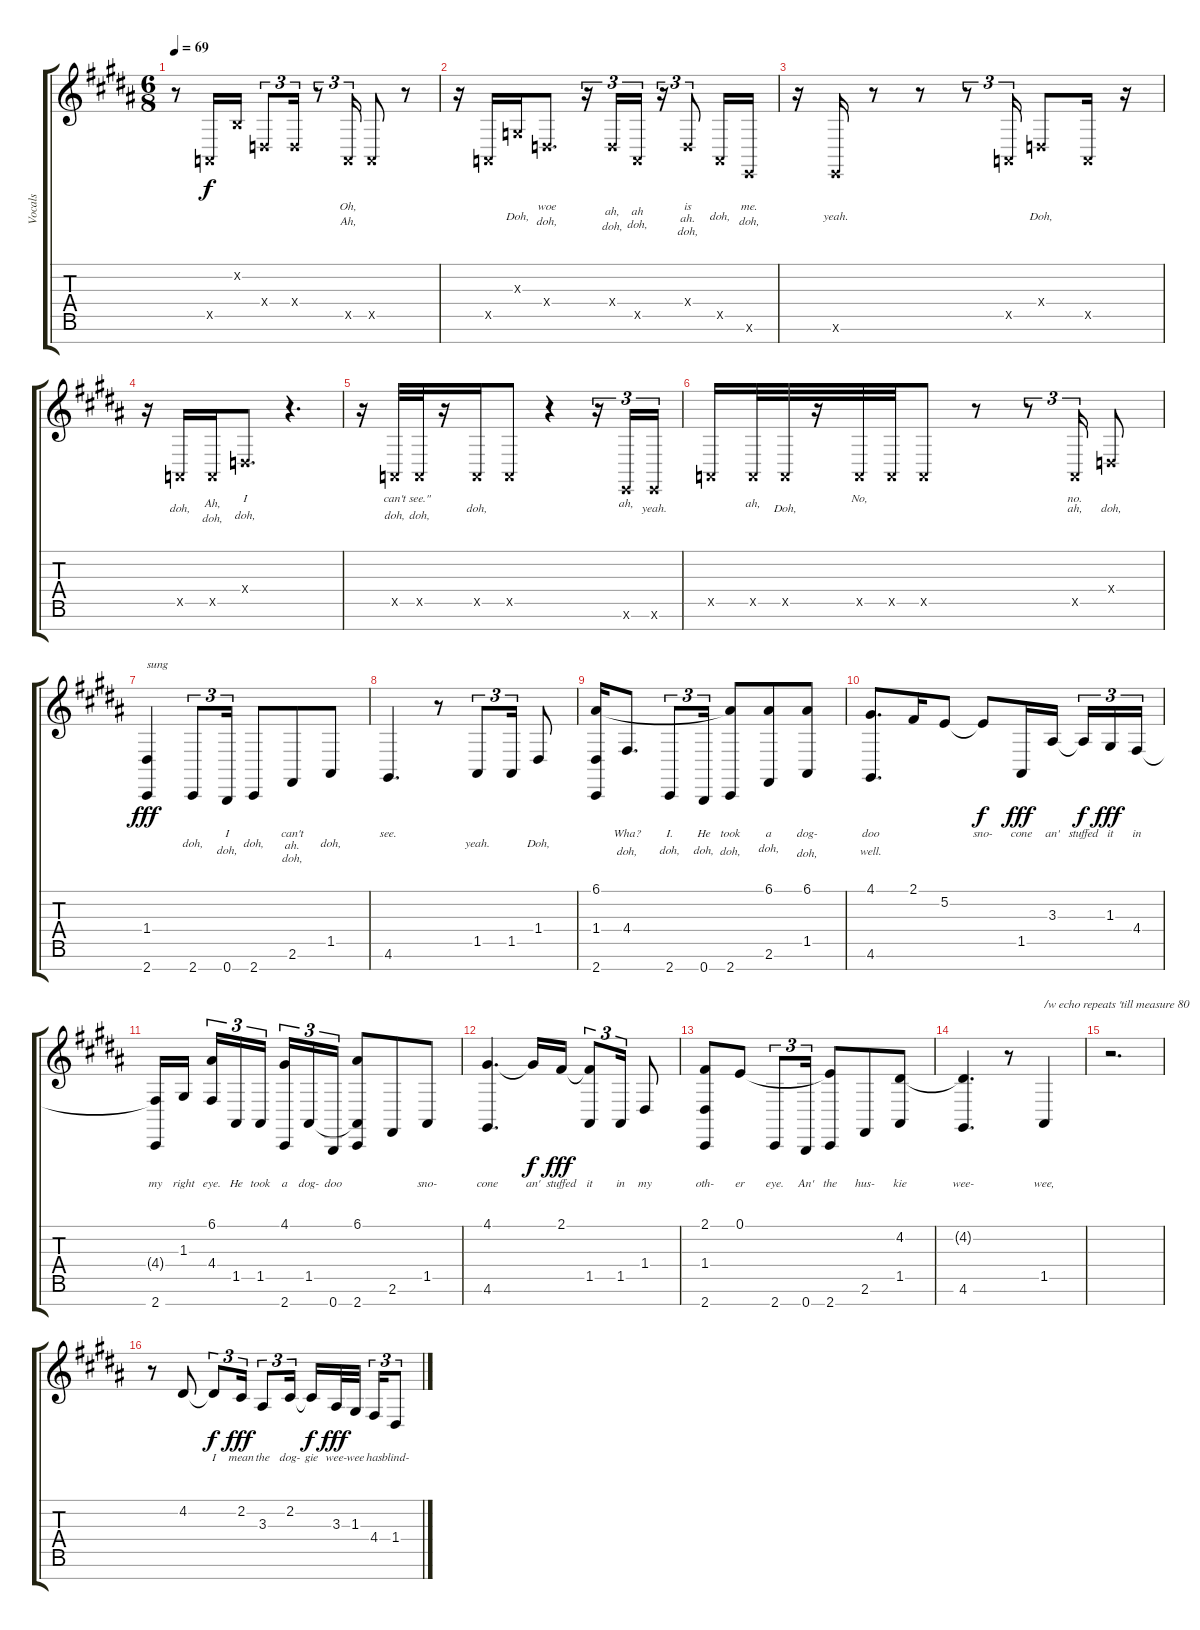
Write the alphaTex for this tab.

\track ("Vocals" "Vocals") {instrument lead6voice}
\staff {score tabs}
\tuning (E4 B3 G3 D3 A2 E2 B1) {hide}
\ts (6 8)
\tempo 69
\clef g2
\ks b
r.8{dy f} 0.5{x}.16{lyrics (0 "") lyrics (1 "") lyrics (2 "") lyrics (3 "") lyrics (4 "")} 0.2{x}.16{lyrics (0 "") lyrics (1 "") lyrics (2 "") lyrics (3 "") lyrics (4 "")} 0.4{x}.8{tu (3 2) lyrics (0 "") lyrics (1 "") lyrics (2 "") lyrics (3 "") lyrics (4 "")} 0.4{x}.16{tu (3 2) lyrics (0 "") lyrics (1 "") lyrics (2 "") lyrics (3 "") lyrics (4 "")} r.8{tu (3 2)} 0.5{x}.16{tu (3 2) lyrics (0 "Oh,") lyrics (1 "Ah,") lyrics (2 "") lyrics (3 "") lyrics (4 "")} 0.5{x}.8{lyrics (0 "") lyrics (1 "") lyrics (2 "") lyrics (3 "") lyrics (4 "")} r.8 |
r.16 0.5{x}.16{lyrics (0 "") lyrics (1 "") lyrics (2 "") lyrics (3 "") lyrics (4 "")} 0.3{x}.16{lyrics (0 "") lyrics (1 "") lyrics (2 "Doh,") lyrics (3 "") lyrics (4 "")} 0.4{x}.8{d lyrics (0 "woe") lyrics (1 "") lyrics (2 "doh,") lyrics (3 "") lyrics (4 "")} r.16{tu (3 2)} 0.4{x}.16{tu (3 2) lyrics (0 "") lyrics (1 "ah,") lyrics (2 "doh,") lyrics (3 "") lyrics (4 "")} 0.5{x}.16{tu (3 2) lyrics (0 "") lyrics (1 "ah") lyrics (2 "doh,") lyrics (3 "") lyrics (4 "")} r.16{tu (3 2)} 0.4{x}.8{tu (3 2) lyrics (0 "is") lyrics (1 "ah.") lyrics (2 "doh,") lyrics (3 "") lyrics (4 "")} 0.5{x}.16{lyrics (0 "") lyrics (1 "") lyrics (2 "doh,") lyrics (3 "") lyrics (4 "")} 0.6{x}.16{lyrics (0 "me.") lyrics (1 "") lyrics (2 "doh,") lyrics (3 "") lyrics (4 "")} |
r.16 0.6{x}.16{lyrics (0 "") lyrics (1 "") lyrics (2 "yeah.") lyrics (3 "") lyrics (4 "")} r.8 r.8 r.8{tu (3 2)} 0.5{x}.16{tu (3 2) lyrics (0 "") lyrics (1 "") lyrics (2 "") lyrics (3 "") lyrics (4 "")} 0.4{x}.8{lyrics (0 "") lyrics (1 "") lyrics (2 "Doh,") lyrics (3 "") lyrics (4 "")} 0.5{x}.16{lyrics (0 "") lyrics (1 "") lyrics (2 "") lyrics (3 "") lyrics (4 "")} r.16 |
r.16 0.5{x}.16{lyrics (0 "") lyrics (1 "") lyrics (2 "doh,") lyrics (3 "") lyrics (4 "")} 0.5{x}.16{lyrics (0 "") lyrics (1 "Ah,") lyrics (2 "doh,") lyrics (3 "") lyrics (4 "")} 0.4{x}.8{d lyrics (0 "I") lyrics (1 "") lyrics (2 "doh,") lyrics (3 "") lyrics (4 "")} r.4{d} |
r.16 0.5{x}.32{lyrics (0 "can't") lyrics (1 "") lyrics (2 "doh,") lyrics (3 "") lyrics (4 "")} 0.5{x}.32{lyrics (0 "see.\"") lyrics (1 "") lyrics (2 "doh,") lyrics (3 "") lyrics (4 "")} r.16 0.5{x}.16{lyrics (0 "") lyrics (1 "") lyrics (2 "doh,") lyrics (3 "") lyrics (4 "")} 0.5{x}.8{lyrics (0 "") lyrics (1 "") lyrics (2 "") lyrics (3 "") lyrics (4 "")} r.4 r.16{tu (3 2)} 0.6{x}.16{tu (3 2) lyrics (0 "") lyrics (1 "ah,") lyrics (2 "") lyrics (3 "") lyrics (4 "")} 0.6{x}.16{tu (3 2) lyrics (0 "") lyrics (1 "") lyrics (2 "yeah.") lyrics (3 "") lyrics (4 "")} |
0.5{x}.16{lyrics (0 "") lyrics (1 "") lyrics (2 "") lyrics (3 "") lyrics (4 "")} 0.5{x}.32{lyrics (0 "") lyrics (1 "ah,") lyrics (2 "") lyrics (3 "") lyrics (4 "")} 0.5{x}.32{lyrics (0 "") lyrics (1 "") lyrics (2 "Doh,") lyrics (3 "") lyrics (4 "")} r.16 0.5{x}.32{lyrics (0 "No,") lyrics (1 "") lyrics (2 "") lyrics (3 "") lyrics (4 "")} 0.5{x}.32{lyrics (0 "") lyrics (1 "") lyrics (2 "") lyrics (3 "") lyrics (4 "")} 0.5{x}.8{lyrics (0 "") lyrics (1 "") lyrics (2 "") lyrics (3 "") lyrics (4 "")} r.8 r.8{tu (3 2)} 0.5{x}.16{tu (3 2) lyrics (0 "no.") lyrics (1 "ah,") lyrics (2 "") lyrics (3 "") lyrics (4 "")} 0.4{x}.8{lyrics (0 "") lyrics (1 "") lyrics (2 "doh,") lyrics (3 "") lyrics (4 "")} |
(1.4 2.7).4{txt "sung" lyrics (0 "") lyrics (1 "") lyrics (2 "") lyrics (3 "") lyrics (4 "") dy fff} 2.7.8{tu (3 2) lyrics (0 "") lyrics (1 "") lyrics (2 "doh,") lyrics (3 "") lyrics (4 "")} 0.7.16{tu (3 2) lyrics (0 "I") lyrics (1 "") lyrics (2 "doh,") lyrics (3 "") lyrics (4 "")} 2.7.8{lyrics (0 "") lyrics (1 "") lyrics (2 "doh,") lyrics (3 "") lyrics (4 "")} 2.6.8{lyrics (0 "can't") lyrics (1 "ah.") lyrics (2 "doh,") lyrics (3 "") lyrics (4 "")} 1.5.8{lyrics (0 "") lyrics (1 "") lyrics (2 "doh,") lyrics (3 "") lyrics (4 "")} |
4.6.4{d lyrics (0 "see.") lyrics (1 "") lyrics (2 "") lyrics (3 "") lyrics (4 "")} r.8 1.5.8{tu (3 2) lyrics (0 "") lyrics (1 "") lyrics (2 "yeah.") lyrics (3 "") lyrics (4 "")} 1.5.16{tu (3 2) lyrics (0 "") lyrics (1 "") lyrics (2 "") lyrics (3 "") lyrics (4 "")} 1.4.8{lyrics (0 "") lyrics (1 "") lyrics (2 "Doh,") lyrics (3 "") lyrics (4 "")} |
(6.1 1.4 2.7).16{lyrics (0 "") lyrics (1 "") lyrics (2 "") lyrics (3 "") lyrics (4 "")} 4.4.8{d lyrics (0 "Wha?") lyrics (1 "") lyrics (2 "doh,") lyrics (3 "") lyrics (4 "")} 2.7.8{tu (3 2) lyrics (0 "I.") lyrics (1 "") lyrics (2 "doh,") lyrics (3 "") lyrics (4 "")} 0.7.16{tu (3 2) lyrics (0 "He") lyrics (1 "") lyrics (2 "doh,") lyrics (3 "") lyrics (4 "")} (6.1{t} 2.7).8{lyrics (0 "took") lyrics (1 "") lyrics (2 "doh,") lyrics (3 "") lyrics (4 "")} (6.1 2.6).8{lyrics (0 "a") lyrics (1 "") lyrics (2 "doh,") lyrics (3 "") lyrics (4 "")} (6.1 1.5).8{lyrics (0 "dog-") lyrics (1 "") lyrics (2 "doh,") lyrics (3 "") lyrics (4 "")} |
(4.1 4.6).8{d lyrics (0 "doo") lyrics (1 "") lyrics (2 "well.") lyrics (3 "") lyrics (4 "")} 2.1.16{lyrics (0 "") lyrics (1 "") lyrics (2 "") lyrics (3 "") lyrics (4 "")} 5.2.8{lyrics (0 "") lyrics (1 "") lyrics (2 "") lyrics (3 "") lyrics (4 "")} 5.2{t}.8{lyrics (0 "sno-") lyrics (1 "") lyrics (2 "") lyrics (3 "") lyrics (4 "") dy f} 1.5.16{lyrics (0 "cone") lyrics (1 "") lyrics (2 "") lyrics (3 "") lyrics (4 "") dy fff} 3.3.16{lyrics (0 "an'") lyrics (1 "") lyrics (2 "") lyrics (3 "") lyrics (4 "") beam splitsecondary} 3.3{t}.16{tu (3 2) lyrics (0 "stuffed") lyrics (1 "") lyrics (2 "") lyrics (3 "") lyrics (4 "") dy f} 1.3.16{tu (3 2) lyrics (0 "it") lyrics (1 "") lyrics (2 "") lyrics (3 "") lyrics (4 "") dy fff} 4.4.16{tu (3 2) lyrics (0 "in") lyrics (1 "") lyrics (2 "") lyrics (3 "") lyrics (4 "")} |
(4.4{t} 2.7).16{lyrics (0 "my") lyrics (1 "") lyrics (2 "") lyrics (3 "") lyrics (4 "")} 1.3.16{lyrics (0 "right") lyrics (1 "") lyrics (2 "") lyrics (3 "") lyrics (4 "") beam splitsecondary} (6.1 4.4).16{tu (3 2) lyrics (0 "eye.") lyrics (1 "") lyrics (2 "") lyrics (3 "") lyrics (4 "")} 1.5.16{tu (3 2) lyrics (0 "He") lyrics (1 "") lyrics (2 "") lyrics (3 "") lyrics (4 "")} 1.5.16{tu (3 2) lyrics (0 "took") lyrics (1 "") lyrics (2 "") lyrics (3 "") lyrics (4 "") beam splitsecondary} (4.1 2.7).16{tu (3 2) lyrics (0 "a") lyrics (1 "") lyrics (2 "") lyrics (3 "") lyrics (4 "")} 1.5.16{tu (3 2) lyrics (0 "dog-") lyrics (1 "") lyrics (2 "") lyrics (3 "") lyrics (4 "")} 0.7.16{tu (3 2) lyrics (0 "doo") lyrics (1 "") lyrics (2 "") lyrics (3 "") lyrics (4 "")} (6.1 1.5{t} 2.7).8{lyrics (0 "") lyrics (1 "") lyrics (2 "") lyrics (3 "") lyrics (4 "")} 2.6.8{lyrics (0 "") lyrics (1 "") lyrics (2 "") lyrics (3 "") lyrics (4 "")} 1.5.8{lyrics (0 "sno-") lyrics (1 "") lyrics (2 "") lyrics (3 "") lyrics (4 "")} |
(4.1 4.6).4{d lyrics (0 "cone") lyrics (1 "") lyrics (2 "") lyrics (3 "") lyrics (4 "")} 4.1{t}.16{lyrics (0 "an'") lyrics (1 "") lyrics (2 "") lyrics (3 "") lyrics (4 "") dy f} 2.1.16{lyrics (0 "stuffed") lyrics (1 "") lyrics (2 "") lyrics (3 "") lyrics (4 "") dy fff} (2.1{t} 1.5).8{tu (3 2) lyrics (0 "it") lyrics (1 "") lyrics (2 "") lyrics (3 "") lyrics (4 "")} 1.5.16{tu (3 2) lyrics (0 "in") lyrics (1 "") lyrics (2 "") lyrics (3 "") lyrics (4 "")} 1.4.8{lyrics (0 "my") lyrics (1 "") lyrics (2 "") lyrics (3 "") lyrics (4 "")} |
(2.1 1.4 2.7).8{lyrics (0 "oth-") lyrics (1 "") lyrics (2 "") lyrics (3 "") lyrics (4 "")} 0.1.8{lyrics (0 "er") lyrics (1 "") lyrics (2 "") lyrics (3 "") lyrics (4 "")} 2.7.8{tu (3 2) lyrics (0 "eye.") lyrics (1 "") lyrics (2 "") lyrics (3 "") lyrics (4 "")} 0.7.16{tu (3 2) lyrics (0 "An'") lyrics (1 "") lyrics (2 "") lyrics (3 "") lyrics (4 "")} (0.1{t} 2.7).8{lyrics (0 "the") lyrics (1 "") lyrics (2 "") lyrics (3 "") lyrics (4 "")} 2.6.8{lyrics (0 "hus-") lyrics (1 "") lyrics (2 "") lyrics (3 "") lyrics (4 "")} (4.2 1.5).8{lyrics (0 "kie") lyrics (1 "") lyrics (2 "") lyrics (3 "") lyrics (4 "")} |
(4.2{t} 4.6).4{d lyrics (0 "wee-") lyrics (1 "") lyrics (2 "") lyrics (3 "") lyrics (4 "")} r.8 1.5.4{txt "/w echo repeats 'till measure 80" lyrics (0 "wee,") lyrics (1 "") lyrics (2 "") lyrics (3 "") lyrics (4 "")} |
r.2{d} |
r.8 4.2.8{lyrics (0 "") lyrics (1 "") lyrics (2 "") lyrics (3 "") lyrics (4 "")} 4.2{t}.8{tu (3 2) lyrics (0 "I") lyrics (1 "") lyrics (2 "") lyrics (3 "") lyrics (4 "") dy f} 2.2.16{tu (3 2) lyrics (0 "mean") lyrics (1 "") lyrics (2 "") lyrics (3 "") lyrics (4 "") dy fff} 3.3.8{tu (3 2) lyrics (0 "the") lyrics (1 "") lyrics (2 "") lyrics (3 "") lyrics (4 "")} 2.2.16{tu (3 2) lyrics (0 "dog-") lyrics (1 "") lyrics (2 "") lyrics (3 "") lyrics (4 "") beam splitsecondary} 2.2{t}.16{lyrics (0 "gie") lyrics (1 "") lyrics (2 "") lyrics (3 "") lyrics (4 "") dy f} 3.3.32{lyrics (0 "wee-") lyrics (1 "") lyrics (2 "") lyrics (3 "") lyrics (4 "") dy fff} 1.3.32{lyrics (0 "wee") lyrics (1 "") lyrics (2 "") lyrics (3 "") lyrics (4 "") beam splitsecondary} 4.4.16{tu (3 2) lyrics (0 "has") lyrics (1 "") lyrics (2 "") lyrics (3 "") lyrics (4 "")} 1.4.8{tu (3 2) lyrics (0 "blind-") lyrics (1 "") lyrics (2 "") lyrics (3 "") lyrics (4 "")}
